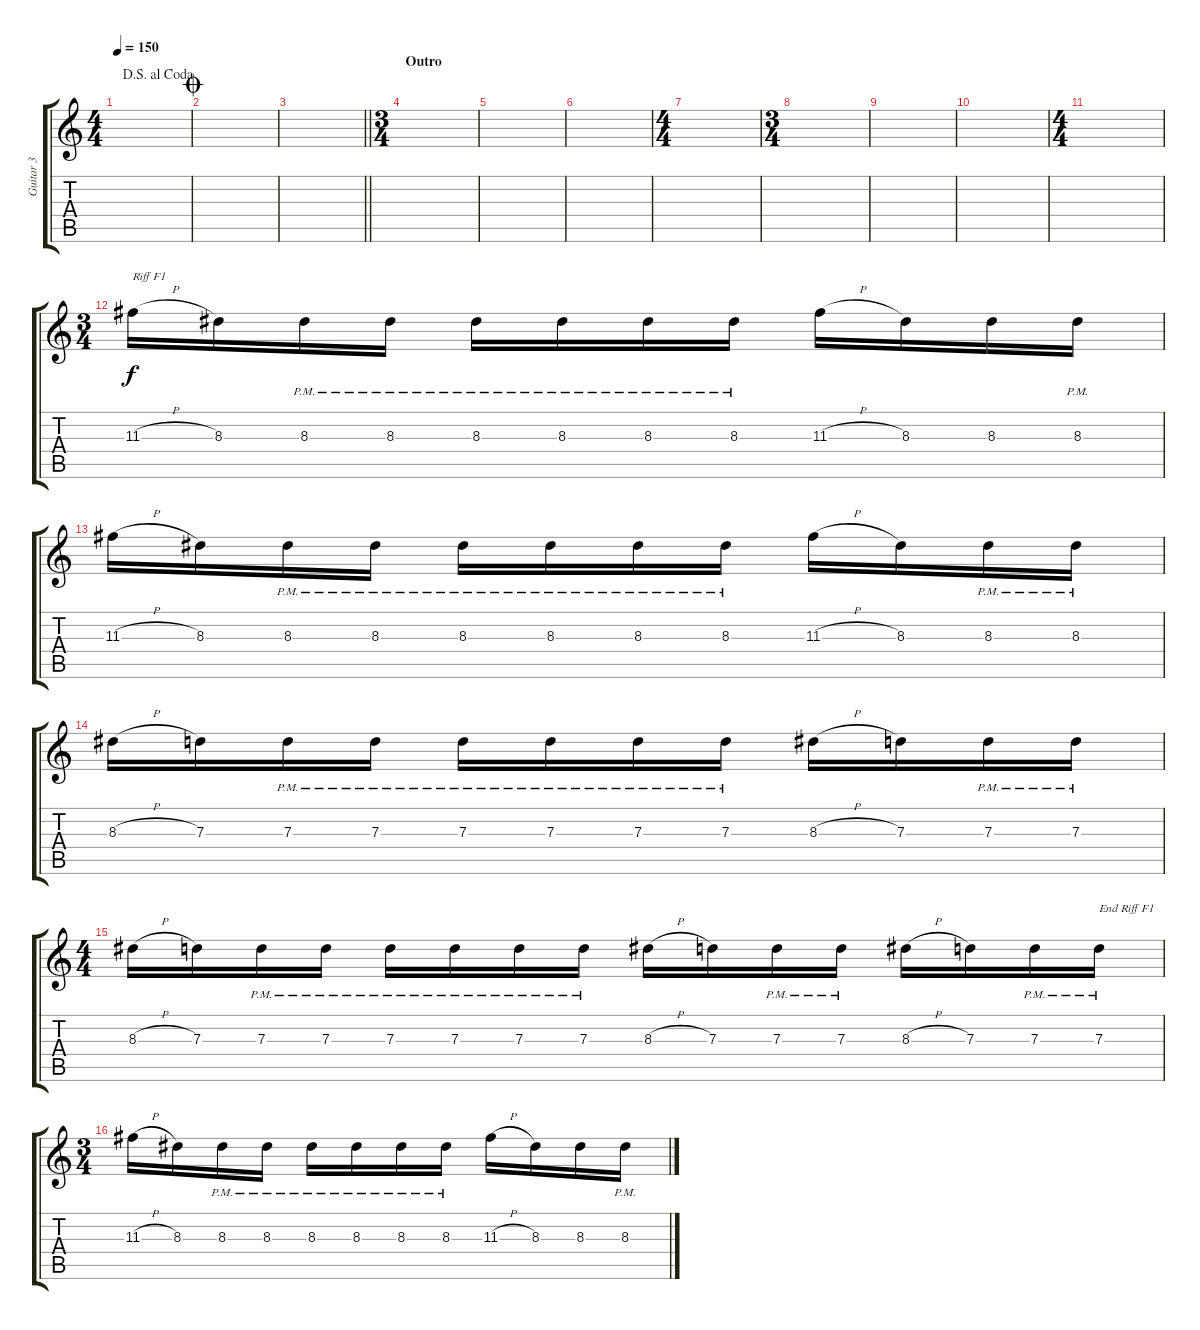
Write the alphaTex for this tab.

\track ("Guitar 3" "Guitar 3") {instrument distortionguitar}
\staff {score tabs}
\tuning (E4 B3 G3 D3 A2 D2) {hide}
\ts (4 4)
\jump dalsegnoalcoda
\tempo 150
\clef g2
\ks c
|
\jump coda
|
\barLineRight lightlight
|
\ts (3 4)
\section ("" "Outro")
|
|
|
\ts (4 4)
|
\ts (3 4)
|
|
|
\ts (4 4)
|
\ts (3 4)
11.3{h}.16{txt "Riff F1"} 8.3.16 8.3{pm}.16 8.3{pm}.16 8.3{pm}.16 8.3{pm}.16 8.3{pm}.16 8.3{pm}.16 11.3{h}.16 8.3.16 8.3.16 8.3{pm}.16 |
11.3{h}.16 8.3.16 8.3{pm}.16 8.3{pm}.16 8.3{pm}.16 8.3{pm}.16 8.3{pm}.16 8.3{pm}.16 11.3{h}.16 8.3.16 8.3{pm}.16 8.3{pm}.16 |
8.3{h}.16 7.3.16 7.3{pm}.16 7.3{pm}.16 7.3{pm}.16 7.3{pm}.16 7.3{pm}.16 7.3{pm}.16 8.3{h}.16 7.3.16 7.3{pm}.16 7.3{pm}.16 |
\ts (4 4)
8.3{h}.16 7.3.16 7.3{pm}.16 7.3{pm}.16 7.3{pm}.16 7.3{pm}.16 7.3{pm}.16 7.3{pm}.16 8.3{h}.16 7.3.16 7.3{pm}.16 7.3{pm}.16 8.3{h}.16 7.3.16 7.3{pm}.16 7.3{pm}.16{txt "End Riff F1"} |
\ts (3 4)
11.3{h}.16 8.3.16 8.3{pm}.16 8.3{pm}.16 8.3{pm}.16 8.3{pm}.16 8.3{pm}.16 8.3{pm}.16 11.3{h}.16 8.3.16 8.3.16 8.3{pm}.16
